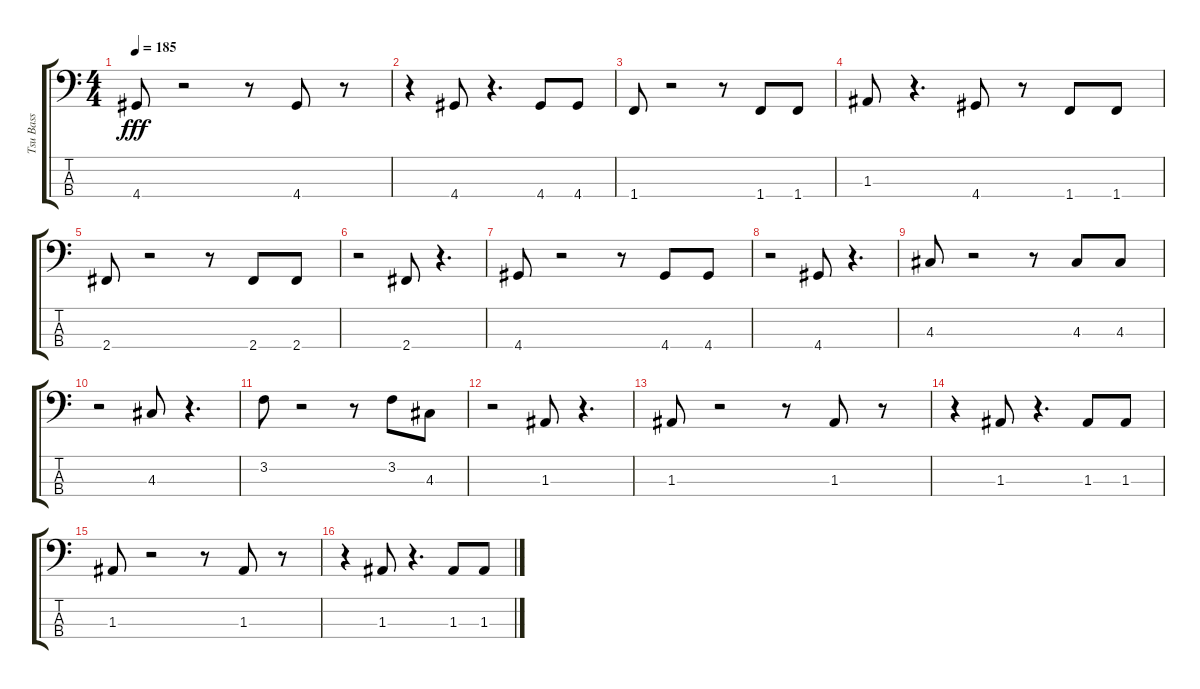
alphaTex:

\track ("Tsu Bass" "Tsu Bass") {instrument fretlessbass}
\staff {score tabs}
\tuning (G2 D2 A1 E1) {hide}
\ts (4 4)
\tempo 185
\clef f4
\ks c
4.4.8{dy fff} r.2 r.8 4.4.8 r.8 |
r.4 4.4.8 r.4{d} 4.4.8 4.4.8 |
1.4.8 r.2 r.8 1.4.8 1.4.8 |
1.3.8 r.4{d} 4.4.8 r.8 1.4.8 1.4.8 |
2.4.8 r.2 r.8 2.4.8 2.4.8 |
r.2 2.4.8 r.4{d} |
4.4.8 r.2 r.8 4.4.8 4.4.8 |
r.2 4.4.8 r.4{d} |
4.3.8 r.2 r.8 4.3.8 4.3.8 |
r.2 4.3.8 r.4{d} |
3.2.8 r.2 r.8 3.2.8 4.3.8 |
r.2 1.3.8 r.4{d} |
1.3.8 r.2 r.8 1.3.8 r.8 |
r.4 1.3.8 r.4{d} 1.3.8 1.3.8 |
1.3.8 r.2 r.8 1.3.8 r.8 |
r.4 1.3.8 r.4{d} 1.3.8 1.3.8
